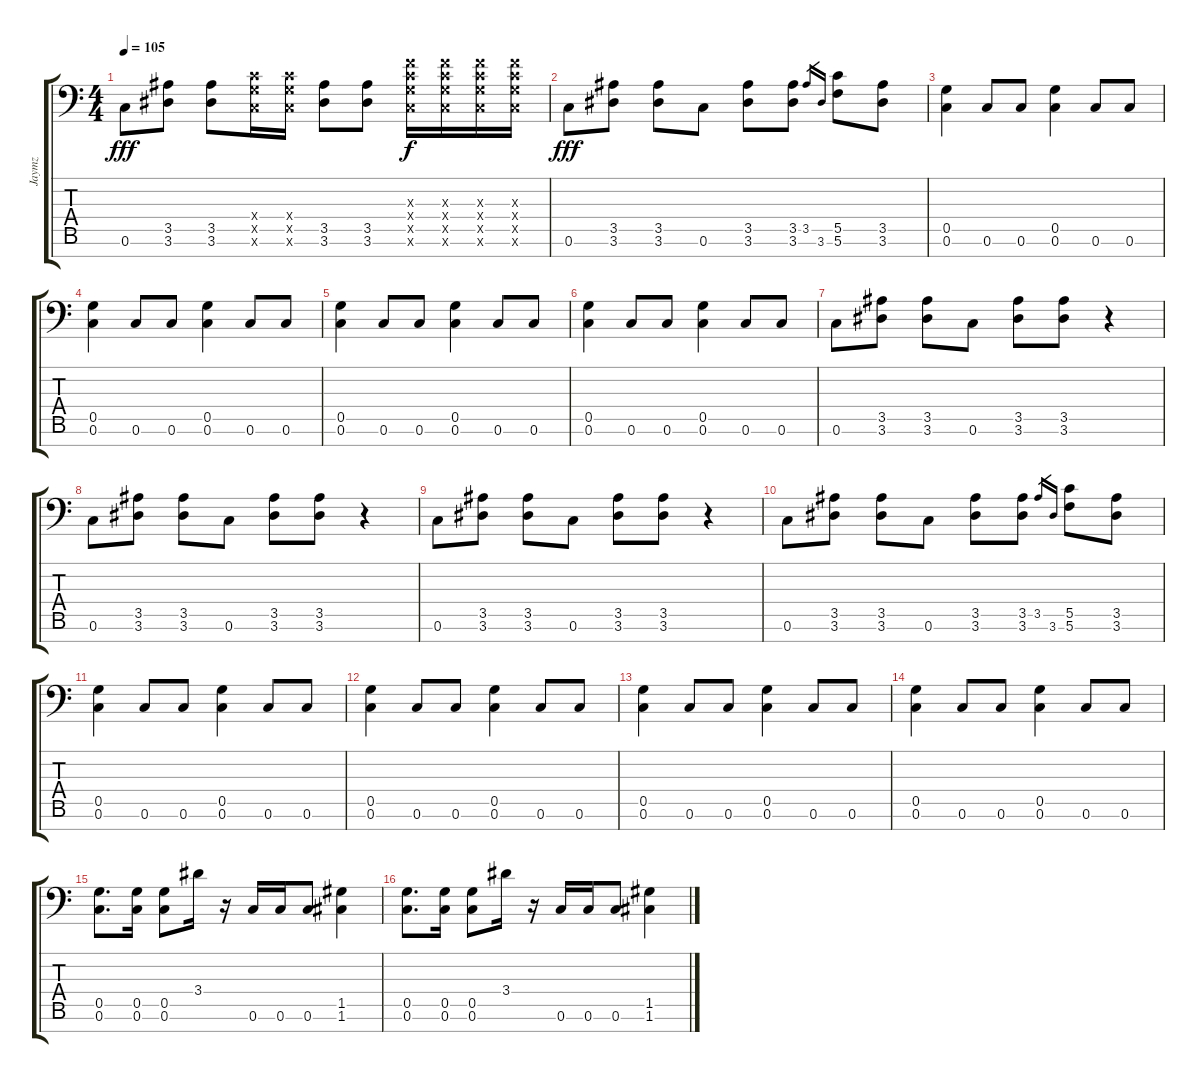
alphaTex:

\track ("Jaymz" "Jaymz") {instrument overdrivenguitar}
\staff {score tabs}
\tuning (D4 A3 F3 C3 G2 C2 G1) {hide}
\ts (4 4)
\tempo 105
\clef f4
\ks c
0.6.8{dy fff} (3.5 3.6).8 (3.5 3.6).8 (0.4{x} 0.5{x} 0.6{x}).16 (0.4{x} 0.5{x} 0.6{x}).16 (3.5 3.6).8 (3.5 3.6).8 (0.3{x} 0.4{x} 0.5{x} 0.6{x}).16{dy f} (0.3{x} 0.4{x} 0.5{x} 0.6{x}).16 (0.3{x} 0.4{x} 0.5{x} 0.6{x}).16 (0.3{x} 0.4{x} 0.5{x} 0.6{x}).16 |
0.6.8{dy fff} (3.5 3.6).8 (3.5 3.6).8 0.6.8 (3.5 3.6).8 (3.5 3.6).8 3.5.16{gr} 3.6.16{gr} (5.5 5.6).8 (3.5 3.6).8 |
(0.5 0.6).4 0.6.8 0.6.8 (0.5 0.6).4 0.6.8 0.6.8 |
(0.5 0.6).4 0.6.8 0.6.8 (0.5 0.6).4 0.6.8 0.6.8 |
(0.5 0.6).4 0.6.8 0.6.8 (0.5 0.6).4 0.6.8 0.6.8 |
(0.5 0.6).4 0.6.8 0.6.8 (0.5 0.6).4 0.6.8 0.6.8 |
0.6.8 (3.5 3.6).8 (3.5 3.6).8 0.6.8 (3.5 3.6).8 (3.5 3.6).8 r.4 |
0.6.8 (3.5 3.6).8 (3.5 3.6).8 0.6.8 (3.5 3.6).8 (3.5 3.6).8 r.4 |
0.6.8 (3.5 3.6).8 (3.5 3.6).8 0.6.8 (3.5 3.6).8 (3.5 3.6).8 r.4 |
0.6.8 (3.5 3.6).8 (3.5 3.6).8 0.6.8 (3.5 3.6).8 (3.5 3.6).8 3.5.16{gr} 3.6.16{gr} (5.5 5.6).8 (3.5 3.6).8 |
(0.5 0.6).4 0.6.8 0.6.8 (0.5 0.6).4 0.6.8 0.6.8 |
(0.5 0.6).4 0.6.8 0.6.8 (0.5 0.6).4 0.6.8 0.6.8 |
(0.5 0.6).4 0.6.8 0.6.8 (0.5 0.6).4 0.6.8 0.6.8 |
(0.5 0.6).4 0.6.8 0.6.8 (0.5 0.6).4 0.6.8 0.6.8 |
(0.5 0.6).8{d} (0.5 0.6).16 (0.5 0.6).8 3.4.16 r.16 0.6.16 0.6.16 0.6.8 (1.5 1.6).4 |
(0.5 0.6).8{d} (0.5 0.6).16 (0.5 0.6).8 3.4.16 r.16 0.6.16 0.6.16 0.6.8 (1.5 1.6).4
